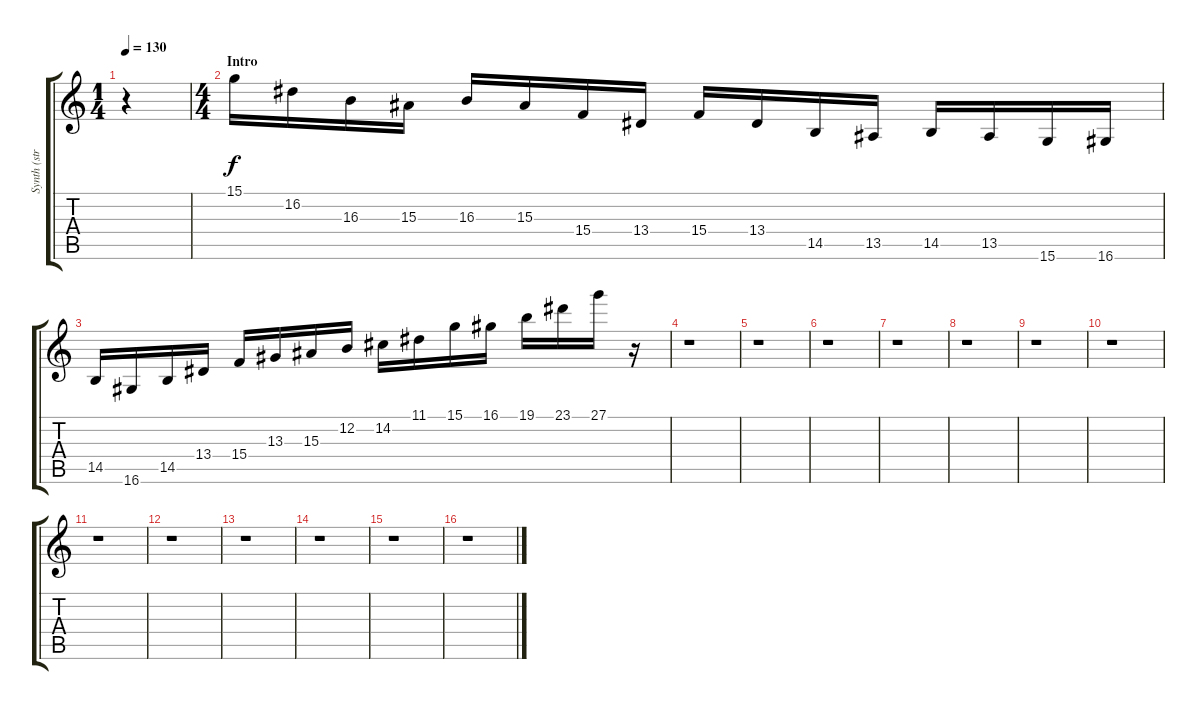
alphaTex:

\track ("Synth (strings)" "Synth (str") {instrument stringensemble1}
\staff {score tabs}
\tuning (E4 B3 G3 D3 A2 E2) {hide}
\ts (1 4)
\tempo 130
\clef g2
\ks c
r.4{dy f instrument stringensemble1} |
\ts (4 4)
\section ("" "Intro")
15.1.16 16.2.16 16.3.16 15.3.16 16.3.16 15.3.16 15.4.16 13.4.16 15.4.16 13.4.16 14.5.16 13.5.16 14.5.16 13.5.16 15.6.16 16.6.16 |
14.5.16 16.6.16 14.5.16 13.4.16 15.4.16 13.3.16 15.3.16 12.2.16 14.2.16 11.1.16 15.1.16 16.1.16 19.1.16 23.1.16 27.1.16 r.16 |
r.1 |
r.1 |
r.1 |
r.1 |
r.1 |
r.1 |
r.1 |
r.1 |
r.1 |
r.1 |
r.1 |
r.1 |
r.1
